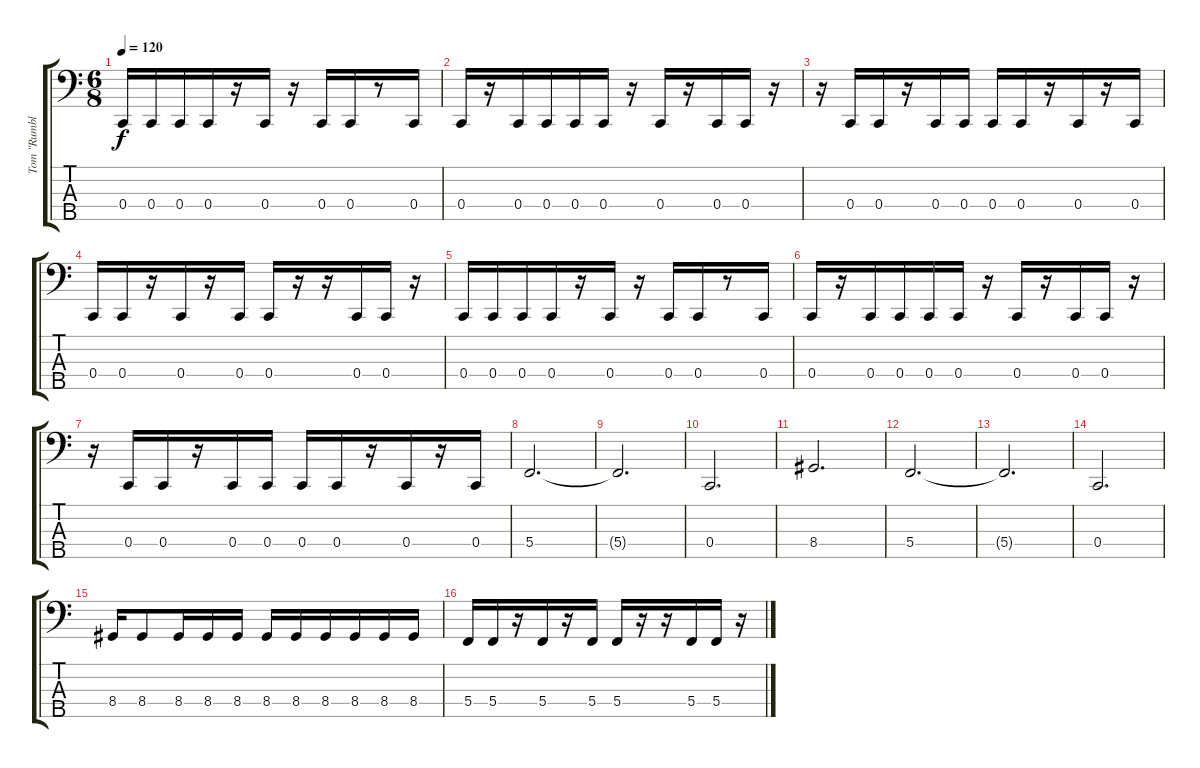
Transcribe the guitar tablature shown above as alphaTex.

\track ("Tom \"Rumble from Down Under\" Murphy" "Tom \"Rumbl") {instrument electricbassfinger}
\staff {score tabs}
\tuning (F2 C2 G1 C1 G0) {hide}
\ts (6 8)
\tempo 120
\clef f4
\ks c
0.4.16{dy f} 0.4.16 0.4.16 0.4.16 r.16 0.4.16 r.16 0.4.16 0.4.16 r.8 0.4.16 |
0.4.16 r.16 0.4.16 0.4.16 0.4.16 0.4.16 r.16 0.4.16 r.16 0.4.16 0.4.16 r.16 |
r.16 0.4.16 0.4.16 r.16 0.4.16 0.4.16 0.4.16 0.4.16 r.16 0.4.16 r.16 0.4.16 |
0.4.16 0.4.16 r.16 0.4.16 r.16 0.4.16 0.4.16 r.16 r.16 0.4.16 0.4.16 r.16 |
0.4.16 0.4.16 0.4.16 0.4.16 r.16 0.4.16 r.16 0.4.16 0.4.16 r.8 0.4.16 |
0.4.16 r.16 0.4.16 0.4.16 0.4.16 0.4.16 r.16 0.4.16 r.16 0.4.16 0.4.16 r.16 |
r.16 0.4.16 0.4.16 r.16 0.4.16 0.4.16 0.4.16 0.4.16 r.16 0.4.16 r.16 0.4.16 |
5.4.2{d} |
5.4{t}.2{d} |
0.4.2{d} |
8.4.2{d} |
5.4.2{d} |
5.4{t}.2{d} |
0.4.2{d} |
8.4.16 8.4.8 8.4.16 8.4.16 8.4.16 8.4.16 8.4.16 8.4.16 8.4.16 8.4.16 8.4.16 |
5.4.16 5.4.16 r.16 5.4.16 r.16 5.4.16 5.4.16 r.16 r.16 5.4.16 5.4.16 r.16
